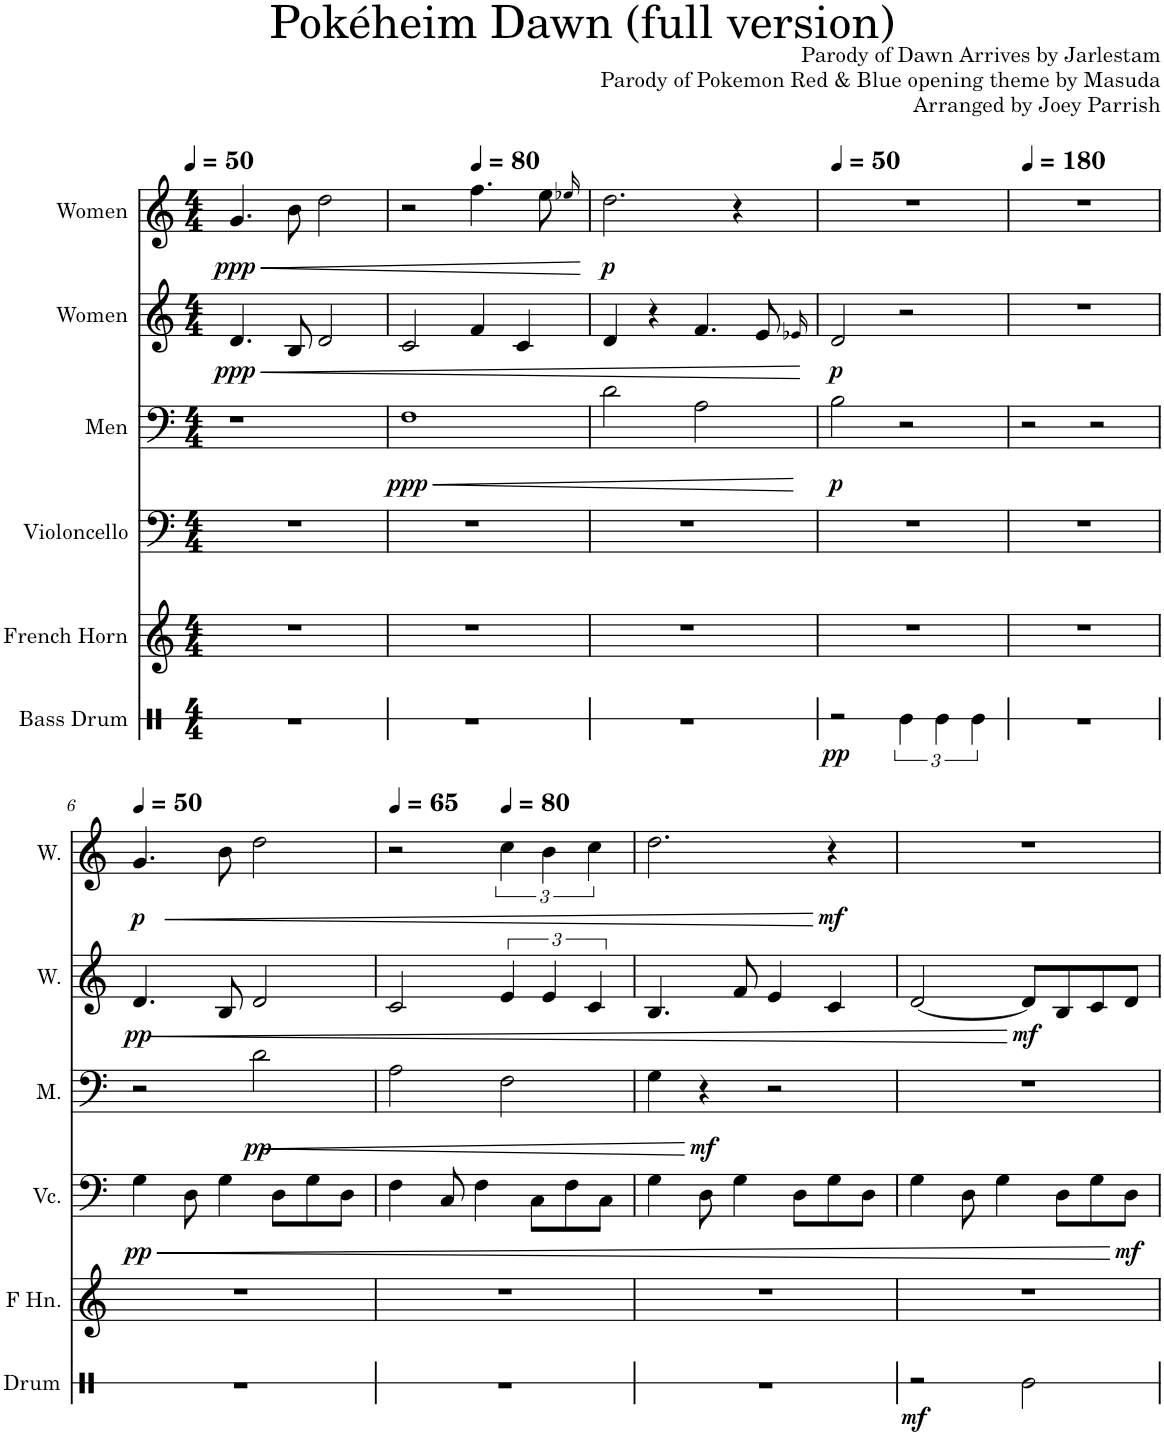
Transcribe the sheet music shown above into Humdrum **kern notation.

**kern	**dynam	**kern	**kern	**dynam	**kern	**dynam	**kern	**dynam	**kern	**dynam
*part6	*part6	*part5	*part4	*part4	*part3	*part3	*part2	*part2	*part1	*part1
*staff6	*staff6	*staff5	*staff4	*staff4	*staff3	*staff3	*staff2	*staff2	*staff1	*staff1
*I"Bass Drum	*	*I"French Horn	*I"Violoncello	*	*I"Men	*	*I"Women	*	*I"Women	*
*I'Drum	*	*I'F Hn.	*I'Vc.	*	*I'M.	*	*I'W.	*	*I'W.	*
*stria1	*	*	*	*	*	*	*	*	*	*
*clefX	*	*clefG2	*clefF4	*	*clefF4	*	*clefG2	*	*clefG2	*
*	*	*Trd4c7	*	*	*	*	*	*	*	*
*k[]	*	*k[]	*k[]	*	*k[]	*	*k[]	*	*k[]	*
*M4/4	*	*M4/4	*M4/4	*	*M4/4	*	*M4/4	*	*M4/4	*
*MM50	*	*MM50	*MM50	*	*MM50	*	*MM50	*	*MM50	*
=1	=1	=1	=1	=1	=1	=1	=1	=1	=1	=1
!	!	!	!	!	!	!	!	!LO:HP:b	!	!LO:HP:b
!	!	!	!	!	!	!	!	!LO:DY:n=1:b	!	!LO:DY:n=1:b
1r	.	1r	1r	.	1r	.	4.d/	< ppp	4.g/	< ppp
.	.	.	.	.	.	.	8B/	.	8b\	.
.	.	.	.	.	.	.	2d/	.	2dd\	.
=2	=2	=2	=2	=2	=2	=2	=2	=2	=2	=2
!	!	!	!	!	!	!LO:HP:b	!	!	!	!
!	!	!	!	!	!	!LO:DY:n=1:b	!	!	!	!
1r	.	1r	1r	.	1F	< ppp	2c/	.	2r	.
*	*	*	*	*	*	*	*	*	*MM80	*
.	.	.	.	.	.	.	4f/	.	4.ff\	.
.	.	.	.	.	.	.	4c/	.	.	.
.	.	.	.	.	.	.	.	.	8ee\	.
.	.	.	.	.	.	.	.	.	16qee-X/	.
.	.	.	.	.	.	.	.	.	.	[
=3	=3	=3	=3	=3	=3	=3	=3	=3	=3	=3
!	!	!	!	!	!	!	!	!	!	!LO:DY:b
1r	.	1r	1r	.	2d\	.	4d/	.	2.dd\	p
.	.	.	.	.	.	.	4r	.	.	.
.	.	.	.	.	2A\	.	4.f/	.	.	.
.	.	.	.	.	.	.	.	.	4r	.
.	.	.	.	.	.	.	8e/	.	.	.
.	.	.	.	.	.	.	16qe-X/	.	.	.
.	.	.	.	.	.	[	.	[	.	.
=4	=4	=4	=4	=4	=4	=4	=4	=4	=4	=4
*	*	*	*	*	*	*	*	*	*MM50	*
!	!LO:DY:b	!	!	!	!	!LO:DY:b	!	!LO:DY:b	!	!
2r	pp	1r	1r	.	2B\	p	2d/	p	1r	.
6Re\	.	.	.	.	2r	.	2r	.	.	.
6Re\	.	.	.	.	.	.	.	.	.	.
6Re\	.	.	.	.	.	.	.	.	.	.
=5	=5	=5	=5	=5	=5	=5	=5	=5	=5	=5
*	*	*	*	*	*	*	*	*	*MM180	*
1r	.	1r	1r	.	2r	.	1r	.	1r	.
.	.	.	.	.	2r	.	.	.	.	.
!!LO:LB:g=z
=6	=6	=6	=6	=6	=6	=6	=6	=6	=6	=6
*	*	*	*	*	*	*	*	*	*MM50	*
!	!	!	!	!LO:HP:b	!	!	!	!LO:HP:b	!	!LO:HP:b
!	!	!	!	!LO:DY:n=1:b	!	!	!	!LO:DY:n=1:b	!	!LO:DY:n=1:b
1r	.	1r	4G\	< pp	2r	.	4.d/	< pp	4.g/	< p
.	.	.	8D\	.	.	.	.	.	.	.
.	.	.	4G\	.	.	.	8B/	.	8b\	.
!	!	!	!	!	!	!LO:HP:b	!	!	!	!
!	!	!	!	!	!	!LO:DY:n=1:b	!	!	!	!
.	.	.	.	.	2d\	< pp	2d/	.	2dd\	.
.	.	.	8D\L	.	.	.	.	.	.	.
.	.	.	8G\	.	.	.	.	.	.	.
.	.	.	8D\J	.	.	.	.	.	.	.
=7	=7	=7	=7	=7	=7	=7	=7	=7	=7	=7
*	*	*	*	*	*	*	*	*	*MM65	*
1r	.	1r	4F\	.	2A\	.	2c/	.	2r	.
.	.	.	8C/	.	.	.	.	.	.	.
.	.	.	4F\	.	.	.	.	.	.	.
*	*	*	*	*	*	*	*	*	*MM80	*
.	.	.	.	.	2F\	.	6e/	.	6cc\	.
.	.	.	8C\L	.	.	.	.	.	.	.
.	.	.	.	.	.	.	6e/	.	6b\	.
.	.	.	8F\	.	.	.	.	.	.	.
.	.	.	.	.	.	.	6c/	.	6cc\	.
.	.	.	8C\J	.	.	.	.	.	.	.
=8	=8	=8	=8	=8	=8	=8	=8	=8	=8	=8
1r	.	1r	4G\	.	4G\	.	4.B/	.	2.dd\	.
!	!	!	!	!	!	!LO:DY:n=1:b	!	!	!	!
.	.	.	8D\	.	4r	[ mf	.	.	.	.
.	.	.	4G\	.	.	.	8f/	.	.	.
.	.	.	.	.	2r	.	4e/	.	.	.
.	.	.	8D\L	.	.	.	.	.	.	.
!	!	!	!	!	!	!	!	!	!	!LO:DY:n=1:b
.	.	.	8G\	.	.	.	4c/	.	4r	[ mf
.	.	.	8D\J	.	.	.	.	.	.	.
=9	=9	=9	=9	=9	=9	=9	=9	=9	=9	=9
!	!LO:DY:b	!	!	!	!	!	!	!	!	!
2r	mf	1r	4G\	.	1r	.	[2d/	.	1r	.
.	.	.	8D\	.	.	.	.	.	.	.
.	.	.	4G\	.	.	.	.	.	.	.
!	!	!	!	!	!	!	!	!LO:DY:n=1:b	!	!
2Re\	.	.	.	.	.	.	8d/L]	[ mf	.	.
.	.	.	8D\L	.	.	.	8B/	.	.	.
.	.	.	8G\	.	.	.	8c/	.	.	.
!	!	!	!	!LO:DY:n=1:b	!	!	!	!	!	!
.	.	.	8D\J	[ mf	.	.	8d/J	.	.	.
=	=	=	=	=	=	=	=	=	=	=
*-	*-	*-	*-	*-	*-	*-	*-	*-	*-	*-
